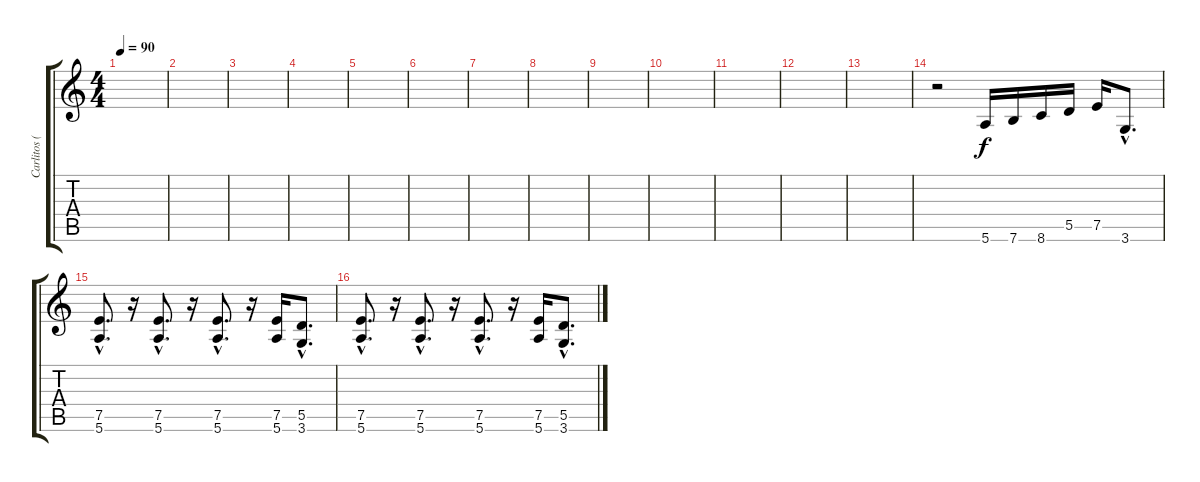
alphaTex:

\track ("Carlitos (guitarra electrica)" "Carlitos (") {instrument distortionguitar}
\staff {score tabs}
\tuning (E4 B3 G3 D3 A2 E2) {hide}
\ts (4 4)
\tempo 90
\clef g2
\ks c
|
|
|
|
|
|
|
|
|
|
|
|
|
r.2 5.6.16 7.6.16 8.6.16 5.5.16 7.5.16 3.6{hac}.8{d} |
(7.5{hac} 5.6{hac}).8{d} r.16 (7.5{hac} 5.6{hac}).8{d} r.16 (7.5{hac} 5.6{hac}).8{d} r.16 (7.5 5.6).16 (5.5{hac} 3.6{hac}).8{d} |
(7.5{hac} 5.6{hac}).8{d} r.16 (7.5{hac} 5.6{hac}).8{d} r.16 (7.5{hac} 5.6{hac}).8{d} r.16 (7.5 5.6).16 (5.5{hac} 3.6{hac}).8{d}
